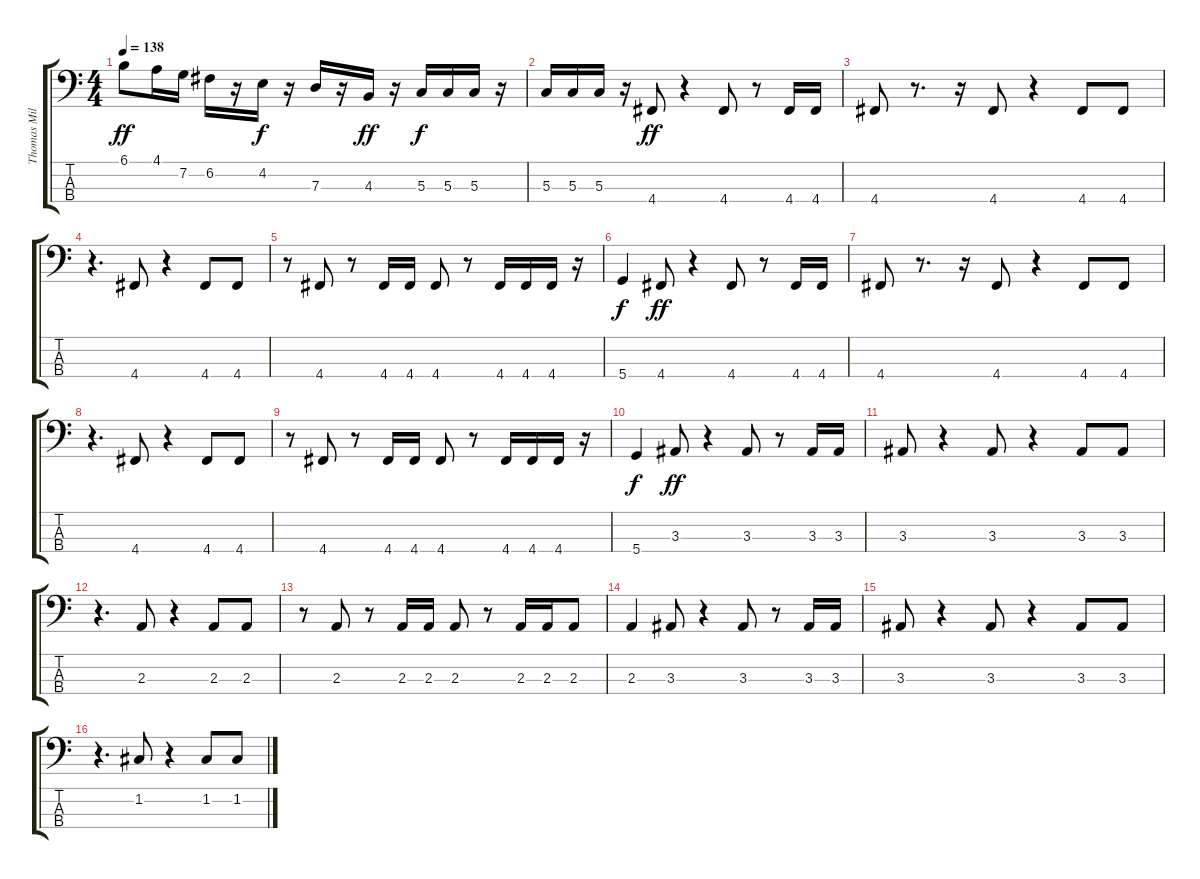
\track ("Thomas Miller" "Thomas Mil") {instrument electricbassfinger}
\staff {score tabs}
\tuning (F2 C2 G1 D1) {hide}
\ts (4 4)
\tempo 138
\clef f4
\ks c
6.1.8{dy ff} 4.1.16 7.2.16 6.2.16 r.16 4.2.16{dy f} r.16 7.3.16 r.16 4.3.16{dy ff} r.16 5.3.16{dy f} 5.3.16 5.3.16 r.16 |
5.3.16 5.3.16 5.3.16 r.16 4.4.8{dy ff} r.4 4.4.8 r.8 4.4.16 4.4.16 |
4.4.8 r.8{d} r.16 4.4.8 r.4 4.4.8 4.4.8 |
r.4{d} 4.4.8 r.4 4.4.8 4.4.8 |
r.8 4.4.8 r.8 4.4.16 4.4.16 4.4.8 r.8 4.4.16 4.4.16 4.4.16 r.16 |
5.4.4{dy f} 4.4.8{dy ff} r.4 4.4.8 r.8 4.4.16 4.4.16 |
4.4.8 r.8{d} r.16 4.4.8 r.4 4.4.8 4.4.8 |
r.4{d} 4.4.8 r.4 4.4.8 4.4.8 |
r.8 4.4.8 r.8 4.4.16 4.4.16 4.4.8 r.8 4.4.16 4.4.16 4.4.16 r.16 |
5.4.4{dy f} 3.3.8{dy ff} r.4 3.3.8 r.8 3.3.16 3.3.16 |
3.3.8 r.4 3.3.8 r.4 3.3.8 3.3.8 |
r.4{d} 2.3.8 r.4 2.3.8 2.3.8 |
r.8 2.3.8 r.8 2.3.16 2.3.16 2.3.8 r.8 2.3.16 2.3.16 2.3.8 |
2.3.4 3.3.8 r.4 3.3.8 r.8 3.3.16 3.3.16 |
3.3.8 r.4 3.3.8 r.4 3.3.8 3.3.8 |
r.4{d} 1.2.8 r.4 1.2.8 1.2.8
